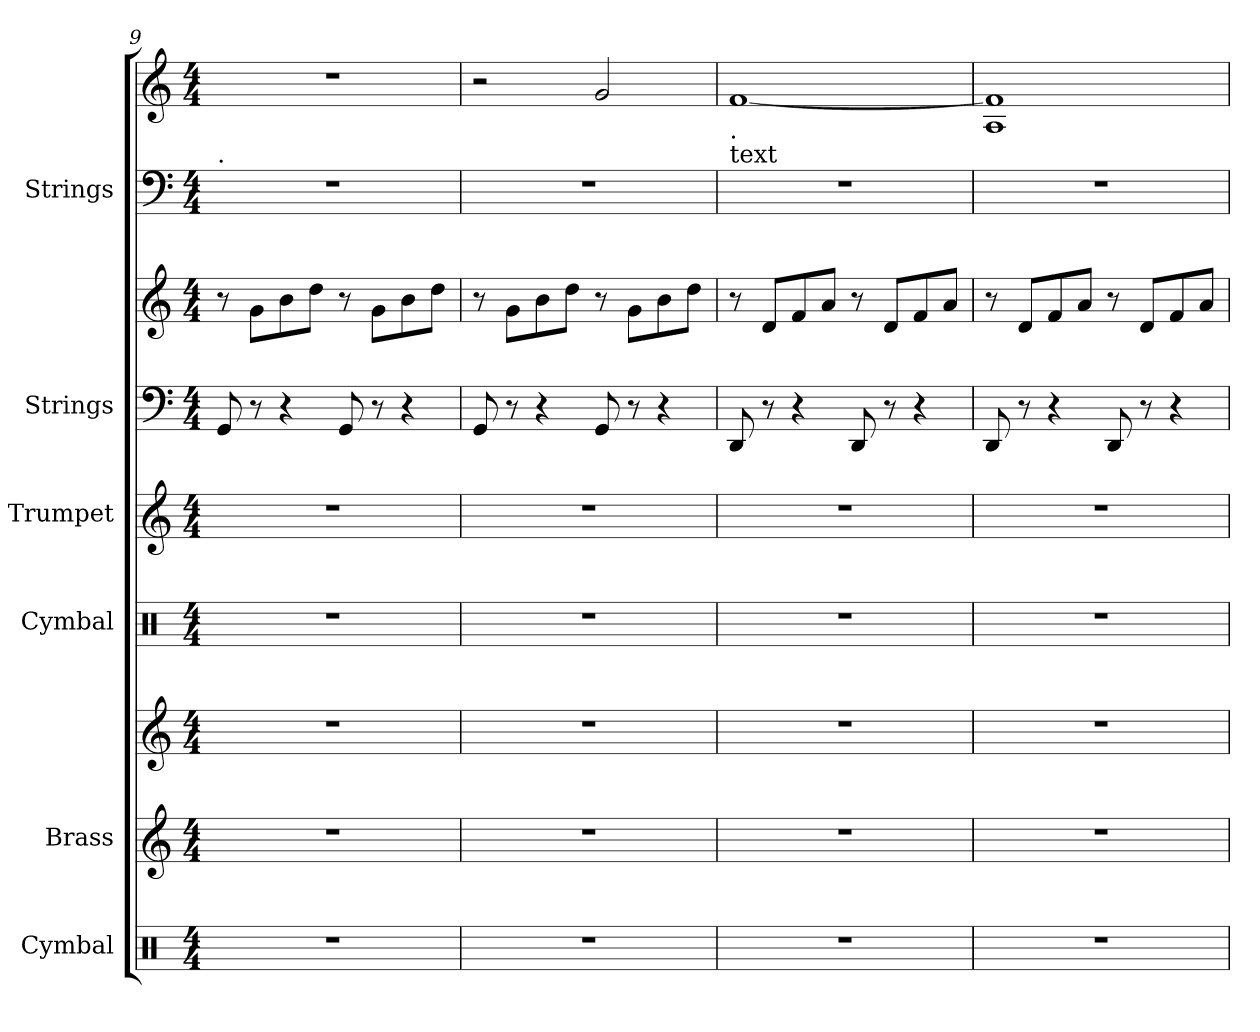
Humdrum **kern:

**kern	**kern	**kern	**kern	**kern	**kern	**kern	**kern	**kern
*part6	*part5	*part5	*part4	*part3	*part2	*part2	*part1	*part1
*staff9	*staff8	*staff7	*staff6	*staff5	*staff4	*staff3	*staff2	*staff1
*I"Cymbal	*I"Brass	*	*I"Cymbal	*I"Trumpet	*I"Strings	*	*I"Strings	*
*I'Cym.	*I'Brass	*	*I'Cym.	*I'Tpt.	*I'St.	*	*I'St.	*
!!LO:LB:g=z
*clefX	*clefG2	*clefG2	*clefX	*clefG2	*clefF4	*clefG2	*clefF4	*clefG2
*	*ITrd7c12	*ITrd7c12	*	*	*	*	*	*
*k[]	*k[]	*k[]	*k[]	*k[]	*k[]	*k[]	*k[]	*k[]
*M4/4	*M4/4	*M4/4	*M4/4	*M4/4	*M4/4	*M4/4	*M4/4	*M4/4
=9	=9	=9	=9	=9	=9	=9	=9	=9
!	!	!	!	!	!	!	!LO:TX:a:t=.	!
1r	1r	1r	1r	1r	8GG/	8r	1r	1r
.	.	.	.	.	8r	8g\L	.	.
.	.	.	.	.	4r	8b\	.	.
.	.	.	.	.	.	8dd\J	.	.
.	.	.	.	.	8GG/	8r	.	.
.	.	.	.	.	8r	8g\L	.	.
.	.	.	.	.	4r	8b\	.	.
.	.	.	.	.	.	8dd\J	.	.
=10	=10	=10	=10	=10	=10	=10	=10	=10
1r	1r	1r	1r	1r	8GG/	8r	1r	2r
.	.	.	.	.	8r	8g\L	.	.
.	.	.	.	.	4r	8b\	.	.
.	.	.	.	.	.	8dd\J	.	.
.	.	.	.	.	8GG/	8r	.	2g/
.	.	.	.	.	8r	8g\L	.	.
.	.	.	.	.	4r	8b\	.	.
.	.	.	.	.	.	8dd\J	.	.
=11	=11	=11	=11	=11	=11	=11	=11	=11
!	!	!	!	!	!	!	!LO:TX:a:t=text	!
!	!	!	!	!	!	!	!LO:TX:a:t=.	!
1r	1r	1r	1r	1r	8DD/	8r	1r	[1f
.	.	.	.	.	8r	8d/L	.	.
.	.	.	.	.	4r	8f/	.	.
.	.	.	.	.	.	8a/J	.	.
.	.	.	.	.	8DD/	8r	.	.
.	.	.	.	.	8r	8d/L	.	.
.	.	.	.	.	4r	8f/	.	.
.	.	.	.	.	.	8a/J	.	.
=12	=12	=12	=12	=12	=12	=12	=12	=12
1r	1r	1r	1r	1r	8DD/	8r	1r	1A 1f]
.	.	.	.	.	8r	8d/L	.	.
.	.	.	.	.	4r	8f/	.	.
.	.	.	.	.	.	8a/J	.	.
.	.	.	.	.	8DD/	8r	.	.
.	.	.	.	.	8r	8d/L	.	.
.	.	.	.	.	4r	8f/	.	.
.	.	.	.	.	.	8a/J	.	.
=	=	=	=	=	=	=	=	=
*-	*-	*-	*-	*-	*-	*-	*-	*-
